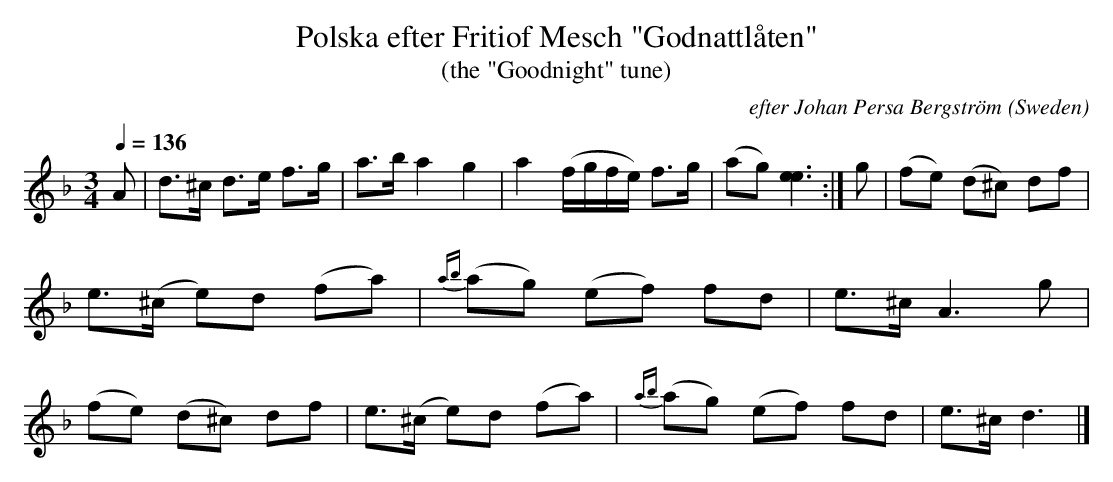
X:1
T:Polska efter Fritiof Mesch "Godnattlåten"
T:(the "Goodnight" tune)
C:efter Johan Persa Bergström
L:1/8
M:3/4
O:Sweden
Q:1/4=136
K:D min
A|\
d>^c d>e f>g|a>b a2 g2|a2 (f/g/f/e/) f>g|(ag) [e3e3]:|\
g|\
(fe) (d^c) df|e>(^c e)d (fa)|{ab}(ag) (ef) fd|e>^c A3 g|\
(fe) (d^c) df|e>(^c e)d (fa)|{ab}(ag) (ef) fd|e>^c d3|]
